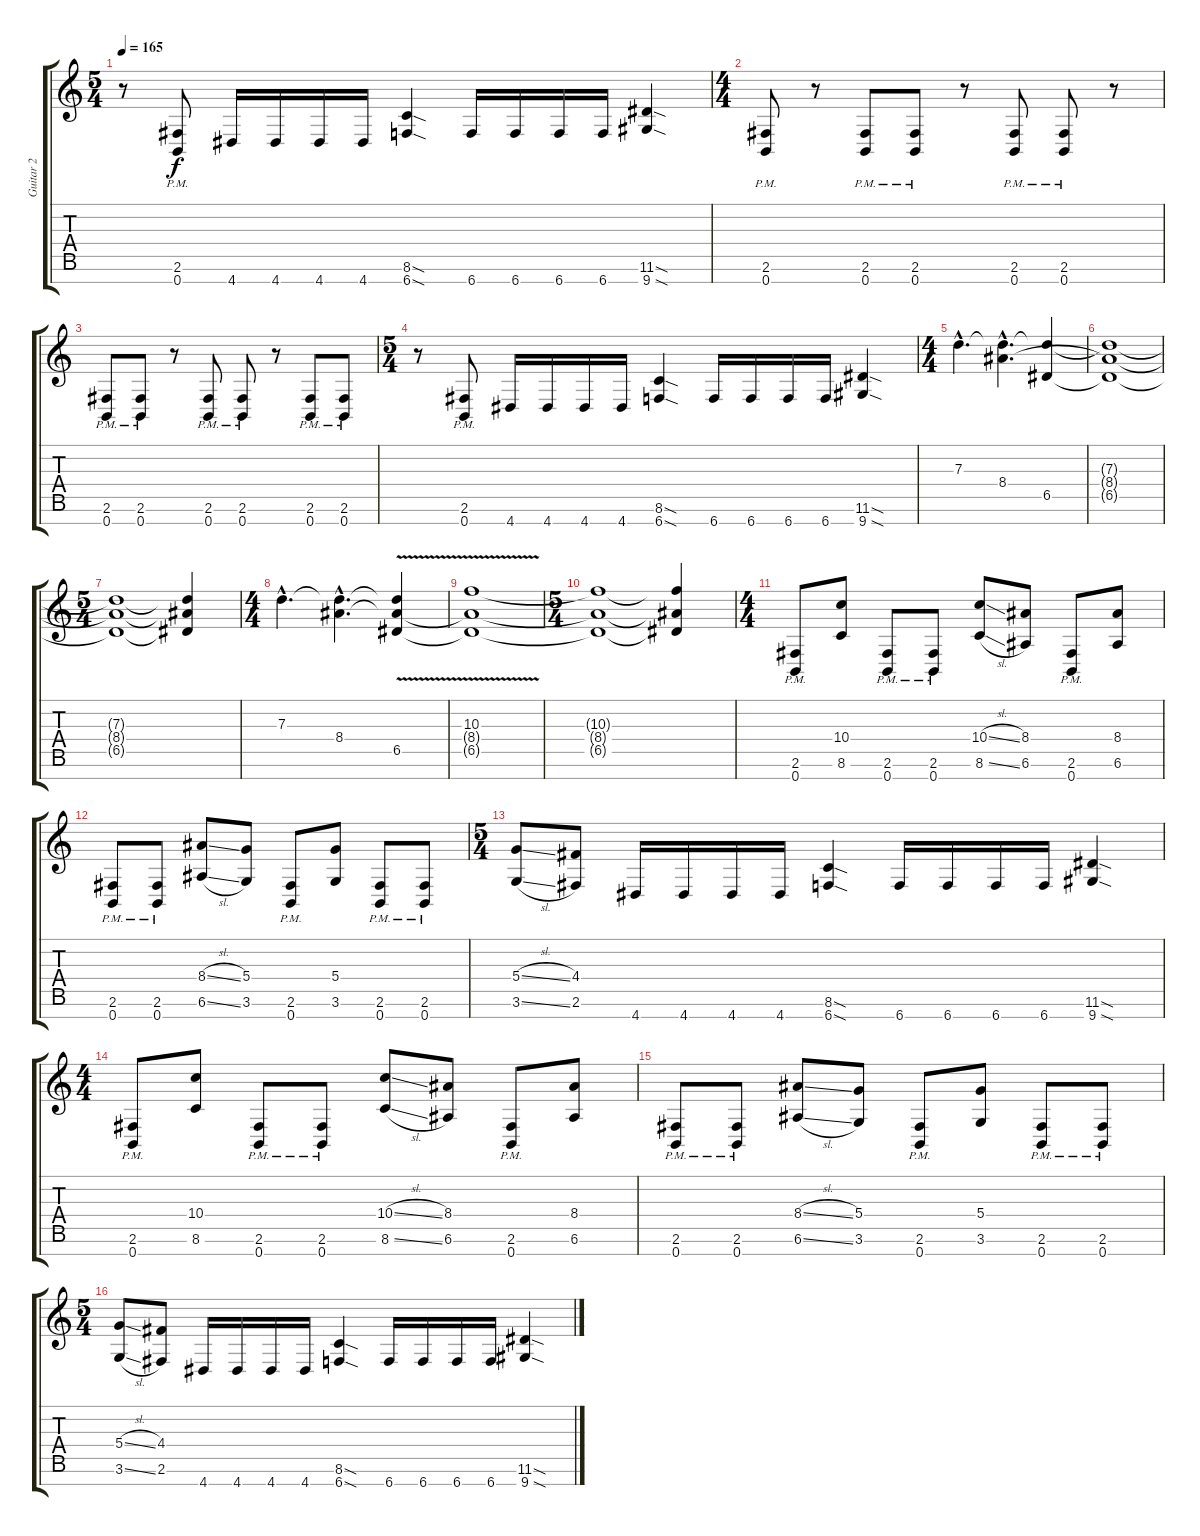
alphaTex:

\track ("Guitar 2" "Guitar 2") {instrument distortionguitar}
\staff {score tabs}
\tuning (E4 B3 G3 D3 A2 E2 B1) {hide}
\ts (5 4)
\tempo 165
\clef g2
\ks c
r.8{dy f} (2.6{pm} 0.7{pm}).8 4.7.16 4.7.16 4.7.16 4.7.16 (8.6{sod} 6.7{sod}).4 6.7.16 6.7.16 6.7.16 6.7.16 (11.6{sod} 9.7{sod}).4 |
\ts (4 4)
(2.6{pm} 0.7{pm}).8 r.8 (2.6{pm} 0.7{pm}).8 (2.6{pm} 0.7{pm}).8 r.8 (2.6{pm} 0.7{pm}).8 (2.6{pm} 0.7{pm}).8 r.8 |
(2.6{pm} 0.7{pm}).8 (2.6{pm} 0.7{pm}).8 r.8 (2.6{pm} 0.7{pm}).8 (2.6{pm} 0.7{pm}).8 r.8 (2.6{pm} 0.7{pm}).8 (2.6{pm} 0.7{pm}).8 |
\ts (5 4)
r.8 (2.6{pm} 0.7{pm}).8 4.7.16 4.7.16 4.7.16 4.7.16 (8.6{sod} 6.7{sod}).4 6.7.16 6.7.16 6.7.16 6.7.16 (11.6{sod} 9.7{sod}).4 |
\ts (4 4)
\section ("" "")
7.3{hac}.4{d} (7.3{hac t} 8.4{hac}).4{d} (7.3{t} 6.5).4 |
(7.3{t} 8.4{t} 6.5{t}).1 |
\ts (5 4)
(7.3{t} 8.4{t} 6.5{t}).1 (7.3{t} 8.4{t} 6.5{t}).4 |
\ts (4 4)
7.3{hac}.4{d} (7.3{hac t} 8.4{hac}).4{d} (7.3{t} 8.4{t} 6.5{v}).4 |
(10.3 8.4{t} 6.5{t}).1 |
\ts (5 4)
(10.3{t} 8.4{t} 6.5{t}).1 (10.3{t} 8.4{t} 6.5{t}).4 |
\ts (4 4)
\section ("" "")
(2.6{pm} 0.7{pm}).8 (10.4 8.6).8 (2.6{pm} 0.7{pm}).8 (2.6{pm} 0.7{pm}).8 (10.4{sl} 8.6{sl}).8 (8.4 6.6).8 (2.6{pm} 0.7{pm}).8 (8.4 6.6).8 |
(2.6{pm} 0.7{pm}).8 (2.6{pm} 0.7{pm}).8 (8.4{sl} 6.6{sl}).8 (5.4 3.6).8 (2.6{pm} 0.7{pm}).8 (5.4 3.6).8 (2.6{pm} 0.7{pm}).8 (2.6{pm} 0.7{pm}).8 |
\ts (5 4)
(5.4{sl} 3.6{sl}).8 (4.4 2.6).8 4.7.16 4.7.16 4.7.16 4.7.16 (8.6{sod} 6.7{sod}).4 6.7.16 6.7.16 6.7.16 6.7.16 (11.6{sod} 9.7{sod}).4 |
\ts (4 4)
(2.6{pm} 0.7{pm}).8 (10.4 8.6).8 (2.6{pm} 0.7{pm}).8 (2.6{pm} 0.7{pm}).8 (10.4{sl} 8.6{sl}).8 (8.4 6.6).8 (2.6{pm} 0.7{pm}).8 (8.4 6.6).8 |
(2.6{pm} 0.7{pm}).8 (2.6{pm} 0.7{pm}).8 (8.4{sl} 6.6{sl}).8 (5.4 3.6).8 (2.6{pm} 0.7{pm}).8 (5.4 3.6).8 (2.6{pm} 0.7{pm}).8 (2.6{pm} 0.7{pm}).8 |
\ts (5 4)
(5.4{sl} 3.6{sl}).8 (4.4 2.6).8 4.7.16 4.7.16 4.7.16 4.7.16 (8.6{sod} 6.7{sod}).4 6.7.16 6.7.16 6.7.16 6.7.16 (11.6{sod} 9.7{sod}).4
